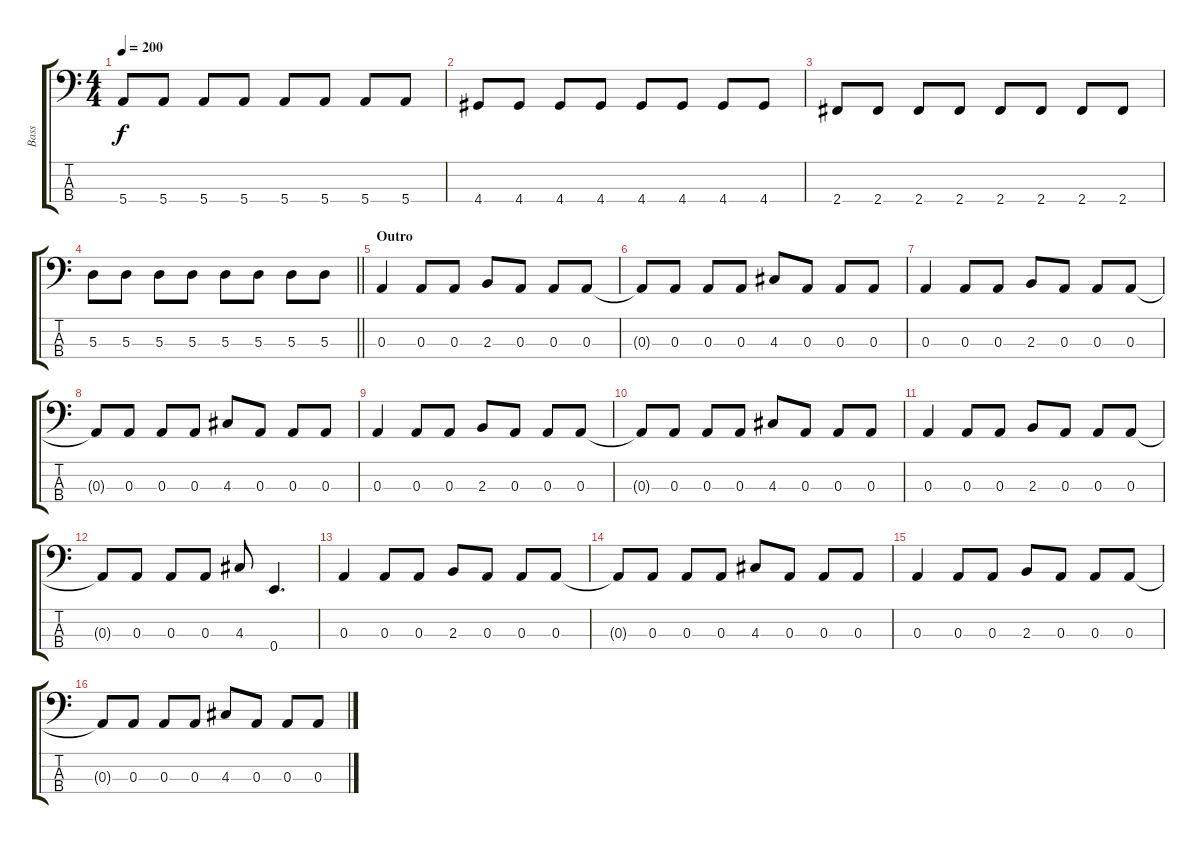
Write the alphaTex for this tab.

\track ("Bass" "Bass") {instrument electricbasspick}
\staff {score tabs}
\tuning (G2 D2 A1 E1) {hide}
\ts (4 4)
\tempo 200
\clef f4
\ks c
5.4.8{dy f} 5.4.8 5.4.8 5.4.8 5.4.8 5.4.8 5.4.8 5.4.8 |
4.4.8 4.4.8 4.4.8 4.4.8 4.4.8 4.4.8 4.4.8 4.4.8 |
2.4.8 2.4.8 2.4.8 2.4.8 2.4.8 2.4.8 2.4.8 2.4.8 |
\barLineRight lightlight
5.3.8 5.3.8 5.3.8 5.3.8 5.3.8 5.3.8 5.3.8 5.3.8 |
\section ("" "Outro")
0.3.4 0.3.8 0.3.8 2.3.8 0.3.8 0.3.8 0.3.8 |
0.3{t}.8 0.3.8 0.3.8 0.3.8 4.3.8 0.3.8 0.3.8 0.3.8 |
0.3.4 0.3.8 0.3.8 2.3.8 0.3.8 0.3.8 0.3.8 |
0.3{t}.8 0.3.8 0.3.8 0.3.8 4.3.8 0.3.8 0.3.8 0.3.8 |
0.3.4 0.3.8 0.3.8 2.3.8 0.3.8 0.3.8 0.3.8 |
0.3{t}.8 0.3.8 0.3.8 0.3.8 4.3.8 0.3.8 0.3.8 0.3.8 |
0.3.4 0.3.8 0.3.8 2.3.8 0.3.8 0.3.8 0.3.8 |
0.3{t}.8 0.3.8 0.3.8 0.3.8 4.3.8 0.4.4{d} |
0.3.4 0.3.8 0.3.8 2.3.8 0.3.8 0.3.8 0.3.8 |
0.3{t}.8 0.3.8 0.3.8 0.3.8 4.3.8 0.3.8 0.3.8 0.3.8 |
0.3.4 0.3.8 0.3.8 2.3.8 0.3.8 0.3.8 0.3.8 |
0.3{t}.8 0.3.8 0.3.8 0.3.8 4.3.8 0.3.8 0.3.8 0.3.8
